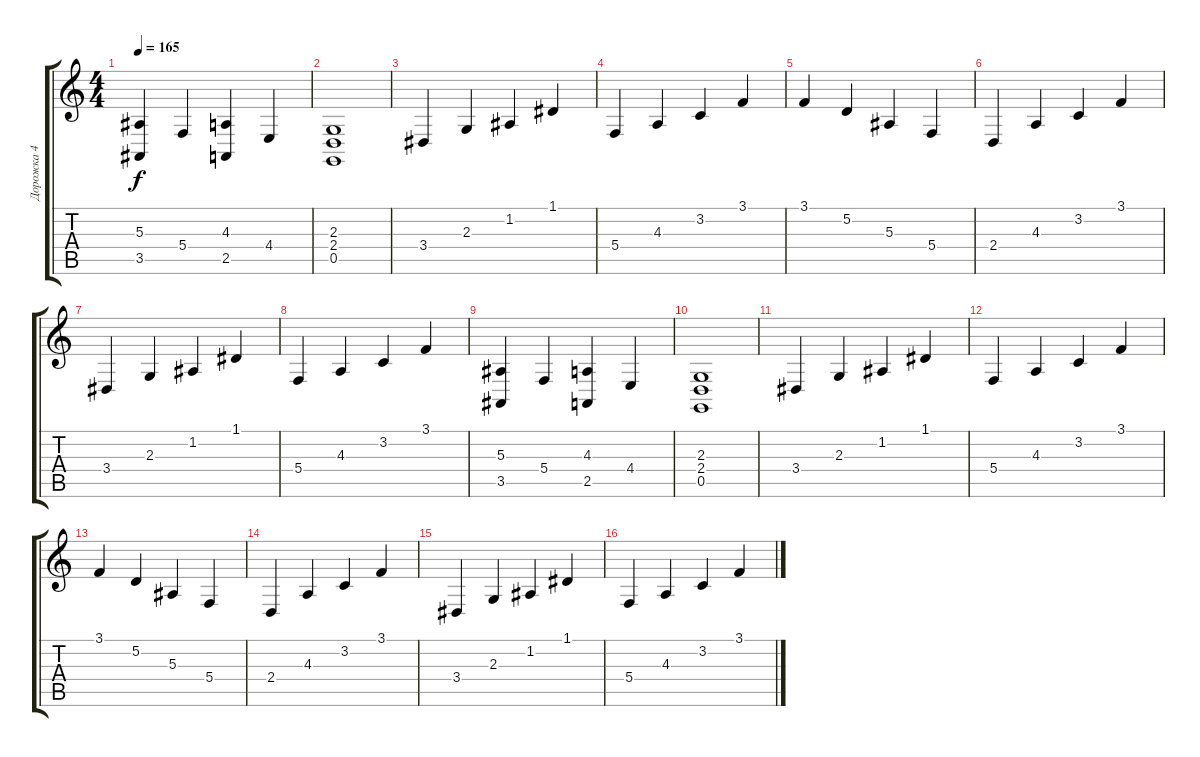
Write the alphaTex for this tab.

\track ("Дорожка 4" "Дорожка 4") {instrument acousticgrandpiano}
\staff {score tabs}
\tuning (D4 A3 F3 C3 G2 D2) {hide}
\ts (4 4)
\tempo 165
\clef g2
\ks c
(5.3 3.5).4{dy f} 5.4.4 (4.3 2.5).4 4.4.4 |
(2.3 2.4 0.5).1 |
3.4.4 2.3.4 1.2.4 1.1.4 |
5.4.4 4.3.4 3.2.4 3.1.4 |
3.1.4 5.2.4 5.3.4 5.4.4 |
2.4.4 4.3.4 3.2.4 3.1.4 |
3.4.4 2.3.4 1.2.4 1.1.4 |
5.4.4 4.3.4 3.2.4 3.1.4 |
(5.3 3.5).4 5.4.4 (4.3 2.5).4 4.4.4 |
(2.3 2.4 0.5).1 |
3.4.4 2.3.4 1.2.4 1.1.4 |
5.4.4 4.3.4 3.2.4 3.1.4 |
3.1.4 5.2.4 5.3.4 5.4.4 |
2.4.4 4.3.4 3.2.4 3.1.4 |
3.4.4 2.3.4 1.2.4 1.1.4 |
5.4.4 4.3.4 3.2.4 3.1.4
